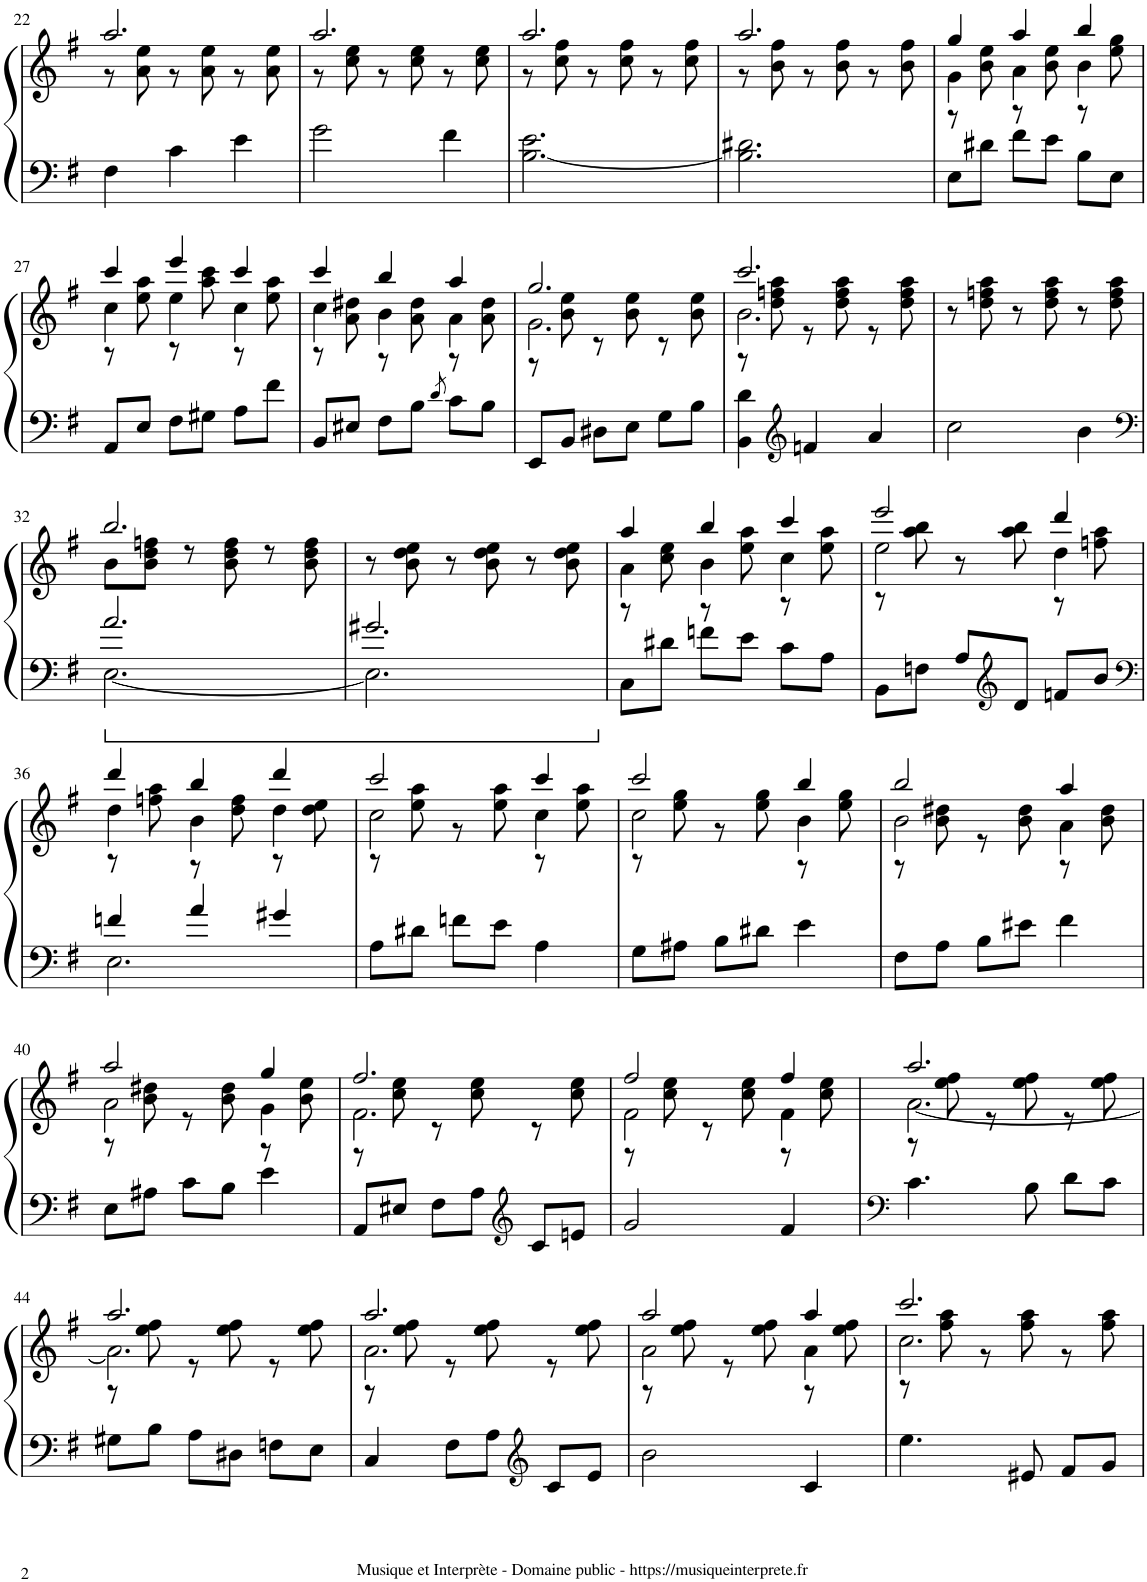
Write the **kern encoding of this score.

**kern	**kern
*part1	*part1
*staff2	*staff1
*I"Piano	*
*I'Pno.	*
!!LO:PB:g=z
*clefF4	*clefG2
*k[f#]	*k[f#]
*M3/4	*M3/4
=22	=22
*	*^
4F#\	2.aa/	8r
.	.	8a\ 8ee\
4c\	.	8r
.	.	8a\ 8ee\
4e\	.	8r
.	.	8a\ 8ee\
=23	=23	=23
2g\	2.aa/	8r
.	.	8cc\ 8ee\
.	.	8r
.	.	8cc\ 8ee\
4f#\	.	8r
.	.	8cc\ 8ee\
=24	=24	=24
[2.B\ 2.e\	2.aa/	8r
.	.	8cc\ 8ff#\
.	.	8r
.	.	8cc\ 8ff#\
.	.	8r
.	.	8cc\ 8ff#\
=25	=25	=25
2.B\] 2.d#X\	2.aa/	8r
.	.	8b\ 8ff#\
.	.	8r
.	.	8b\ 8ff#\
.	.	8r
.	.	8b\ 8ff#\
=26	=26	=26
*	*	*^
8E\L	4gg/	4g\	8r
8d#X\J	.	.	8b\ 8ee\
8f#\L	4aa/	4a\	8r
8e\J	.	.	8b\ 8ee\
8B\L	4bb/	4b\	8r
8E\J	.	.	8ee\ 8gg\
!!LO:LB:g=z	!!	!!
=27	=27	=27	=27
8AA/L	4ccc/	4cc\	8r
8E/J	.	.	8ee\ 8aa\
8F#\L	4eee/	4ee\	8r
8G#X\J	.	.	8aa\ 8ccc\
8A\L	4ccc/	4cc\	8r
8f#\J	.	.	8ee\ 8aa\
=28	=28	=28	=28
8BB/L	4ccc/	4cc\	8r
8E#X/J	.	.	8a\ 8dd#X\
8F#\L	4bb/	4b\	8r
8B\J	.	.	8a\ 8dd#\
8qd/	.	.	.
8c\L	4aa/	4a\	8r
8B\J	.	.	8a\ 8dd#\
=29	=29	=29	=29
8EE/L	2.gg/	2.g\	8r
8BB/J	.	.	8b\ 8ee\
8D#X\L	.	.	8r
8E\J	.	.	8b\ 8ee\
8G\L	.	.	8r
8B\J	.	.	8b\ 8ee\
=30	=30	=30	=30
4BB\ 4d\	2.ccc/	2.b\	8r
.	.	.	8dd\ 8ffn\ 8aa\
*clefG2	*	*	*
4fn/	.	.	8r
.	.	.	8dd\ 8ff\ 8aa\
4a/	.	.	8r
.	.	.	8dd\ 8ff\ 8aa\
*	*v	*v	*v
=31	=31
2cc\	8r
.	8dd\ 8ffn\ 8aa\
.	8r
.	8dd\ 8ff\ 8aa\
4b\	8r
.	8dd\ 8ff\ 8aa\
!!LO:LB:g=z
=32	=32
*clefF4	*
*^	*^
[2.E\	2.a/	2.bb/	8b\L
.	.	.	8b\ 8dd\ 8ffn\J
.	.	.	8r
.	.	.	8b\ 8dd\ 8ff\
.	.	.	8r
.	.	.	8b\ 8dd\ 8ff\
*	*	*v	*v
=33	=33	=33
2.E\]	2.g#X/	8r
.	.	8b\ 8dd\ 8ee\
.	.	8r
.	.	8b\ 8dd\ 8ee\
.	.	8r
.	.	8b\ 8dd\ 8ee\
*v	*v	*
=34	=34
*	*^
*	*	*^
8C\L	4aa/	4a\	8r
8d#X\J	.	.	8cc\ 8ee\
8fn\L	4bb/	4b\	8r
8e\J	.	.	8ee\ 8aa\
8c\L	4ccc/	4cc\	8r
8A\J	.	.	8ee\ 8aa\
=35	=35	=35	=35
8BB\L	2eee/	2ee\	8r
8Fn\J	.	.	8aa\ 8bb\
8A/L	.	.	8r
*clefG2	*	*	*
8d/J	.	.	8aa\ 8bb\
8fn/L	4ddd/	4dd\	8r
8b/J	.	.	8ffn\ 8aa\
!!LO:LB:g=z	!!	!!
=36	=36	=36	=36
*clefF4	*	*	*
*^	*	*	*
4fn/	2.E\	4ddd/	4dd\	8r
.	.	.	.	8ffn\ 8aa\
4a/	.	4bb/	4b\	8r
.	.	.	.	8dd\ 8ff\
4g#X/	.	4ddd/	4dd\	8r
.	.	.	.	8dd\ 8ee\
*v	*v	*	*	*
=37	=37	=37	=37
8A\L	2ccc/	2cc\	8r
8d#X\J	.	.	8ee\ 8aa\
8fn\L	.	.	8r
8e\J	.	.	8ee\ 8aa\
4A\	4ccc/	4cc\	8r
.	.	.	8ee\ 8aa\
=38	=38	=38	=38
8G\L	2ccc/	2cc\	8r
8A#X\J	.	.	8ee\ 8gg\
8B\L	.	.	8r
8d#X\J	.	.	8ee\ 8gg\
4e\	4bb/	4b\	8r
.	.	.	8ee\ 8gg\
=39	=39	=39	=39
8F#\L	2bb/	2b\	8r
8A\J	.	.	8b\ 8dd#X\
8B\L	.	.	8r
8e#X\J	.	.	8b\ 8dd#\
4f#\	4aa/	4a\	8r
.	.	.	8b\ 8dd#\
!!LO:LB:g=z	!!	!!
=40	=40	=40	=40
8E\L	2aa/	2a\	8r
8A#X\J	.	.	8b\ 8dd#X\
8c\L	.	.	8r
8B\J	.	.	8b\ 8dd#\
4e\	4gg/	4g\	8r
.	.	.	8b\ 8ee\
=41	=41	=41	=41
8AA/L	2.ff#/	2.f#\	8r
8E#X/J	.	.	8cc\ 8ee\
8F#\L	.	.	8r
8A\J	.	.	8cc\ 8ee\
*clefG2	*	*	*
8c/L	.	.	8r
8en/J	.	.	8cc\ 8ee\
=42	=42	=42	=42
2g/	2ff#/	2f#\	8r
.	.	.	8cc\ 8ee\
.	.	.	8r
.	.	.	8cc\ 8ee\
4f#/	4ff#/	4f#\	8r
.	.	.	8cc\ 8ee\
=43	=43	=43	=43
*clefF4	*	*	*
4.c\	2.aa/	[2.a\	8r
.	.	.	8ee\ 8ff#\
.	.	.	8r
8B\	.	.	8ee\ 8ff#\
8d\L	.	.	8r
8c\J	.	.	8ee\ 8ff#\
!!LO:LB:g=z	!!	!!
=44	=44	=44	=44
8G#X\L	2.aa/	2.a\]	8r
8B\J	.	.	8ee\ 8ff#\
8A\L	.	.	8r
8D#X\J	.	.	8ee\ 8ff#\
8Fn\L	.	.	8r
8E\J	.	.	8ee\ 8ff#\
=45	=45	=45	=45
4C/	2.aa/	2.a\	8r
.	.	.	8ee\ 8ff#\
8F#\L	.	.	8r
8A\J	.	.	8ee\ 8ff#\
*clefG2	*	*	*
8c/L	.	.	8r
8e/J	.	.	8ee\ 8ff#\
=46	=46	=46	=46
2b\	2aa/	2a\	8r
.	.	.	8ee\ 8ff#\
.	.	.	8r
.	.	.	8ee\ 8ff#\
4c/	4aa/	4a\	8r
.	.	.	8ee\ 8ff#\
=47	=47	=47	=47
4.ee\	2.ccc/	2.cc\	8r
.	.	.	8ff#\ 8aa\
.	.	.	8r
8e#X/	.	.	8ff#\ 8aa\
8f#/L	.	.	8r
8g/J	.	.	8ff#\ 8aa\
*	*v	*v	*v
=	=
*-	*-
